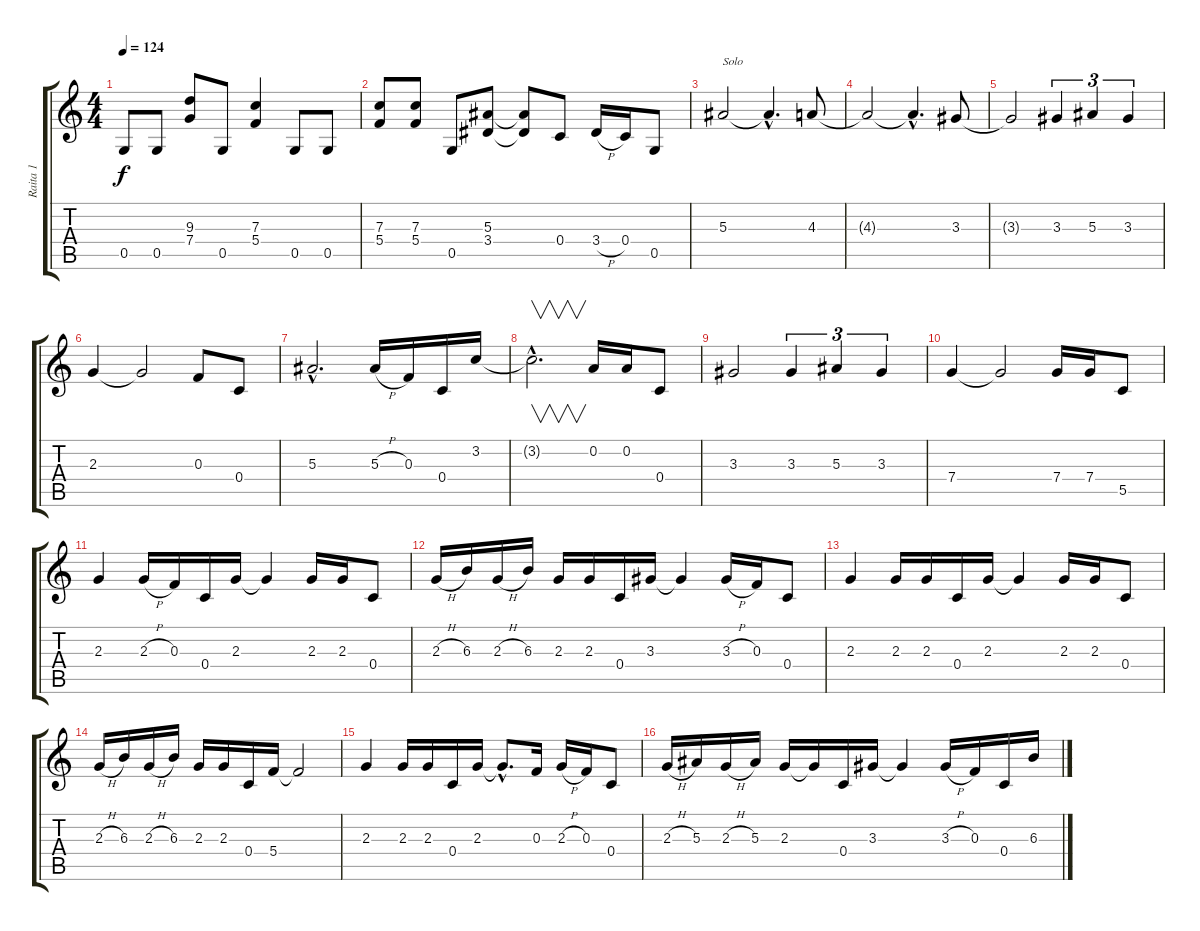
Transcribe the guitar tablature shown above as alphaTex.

\track ("Raita 1" "Raita 1") {instrument distortionguitar}
\staff {score tabs}
\tuning (D4 A3 F3 C3 G2 D2) {hide}
\ts (4 4)
\tempo 124
\clef g2
\ks c
0.5.8{dy f} 0.5.8 (9.3 7.4).8 0.5.8 (7.3 5.4).4 0.5.8 0.5.8 |
(7.3 5.4).8 (7.3 5.4).8 0.5.8 (5.3 3.4).8 (5.3{t} 3.4{t}).8 0.4.8 3.4{h}.16 0.4.16 0.5.8 |
5.3.2{txt "Solo"} 5.3{hac t}.4{d} 4.3.8 |
4.3{t}.2 4.3{hac t}.4{d} 3.3.8 |
3.3{t}.2 3.3.4{tu (3 2)} 5.3.4{tu (3 2)} 3.3.4{tu (3 2)} |
2.3.4 2.3{t}.2 0.3.8 0.4.8 |
5.3{hac}.2{d} 5.3{h}.16 0.3.16 0.4.16 3.2.16 |
3.2{hac t}.2{v d} 0.2.16 0.2.16 0.4.8 |
3.3.2 3.3.4{tu (3 2)} 5.3.4{tu (3 2)} 3.3.4{tu (3 2)} |
7.4.4 7.4{t}.2 7.4.16 7.4.16 5.5.8 |
2.3.4 2.3{h}.16 0.3.16 0.4.16 2.3.16 2.3{t}.4 2.3.16 2.3.16 0.4.8 |
2.3{h}.16 6.3.16 2.3{h}.16 6.3.16 2.3.16 2.3.16 0.4.16 3.3.16 3.3{t}.4 3.3{h}.16 0.3.16 0.4.8 |
2.3.4 2.3.16 2.3.16 0.4.16 2.3.16 2.3{t}.4 2.3.16 2.3.16 0.4.8 |
2.3{h}.16 6.3.16 2.3{h}.16 6.3.16 2.3.16 2.3.16 0.4.16 5.4.16 5.4{t}.2 |
2.3.4 2.3.16 2.3.16 0.4.16 2.3.16 2.3{hac t}.8{d} 0.3.16 2.3{h}.16 0.3.16 0.4.8 |
2.3{h}.16 5.3.16 2.3{h}.16 5.3.16 2.3.16 2.3{t}.16 0.4.16 3.3.16 3.3{t}.4 3.3{h}.16 0.3.16 0.4.16 6.3{h}.16
